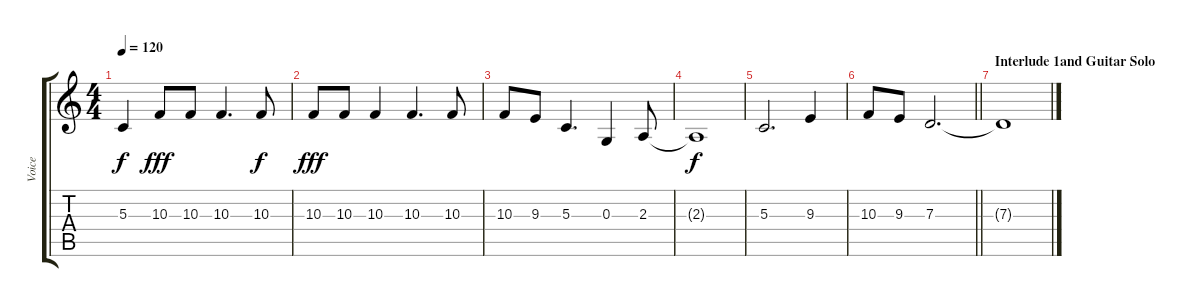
\track ("Voice" "Voice") {instrument stringensemble1}
\staff {score tabs}
\tuning (E4 B3 G3 D3 A2 E2) {hide}
\ts (4 4)
\tempo 120
\clef g2
\ks c
5.3{t}.4{dy f} 10.3.8{dy fff} 10.3.8 10.3.4{d} 10.3.8{dy f} |
10.3.8{dy fff} 10.3.8 10.3.4 10.3.4{d} 10.3.8 |
10.3.8 9.3.8 5.3.4{d} 0.3.4 2.3.8 |
2.3{t}.1{dy f} |
5.3.2{d} 9.3.4 |
\barLineRight lightlight
10.3.8 9.3.8 7.3.2{d} |
\section ("" "Interlude 1and Guitar Solo ")
7.3{t}.1
